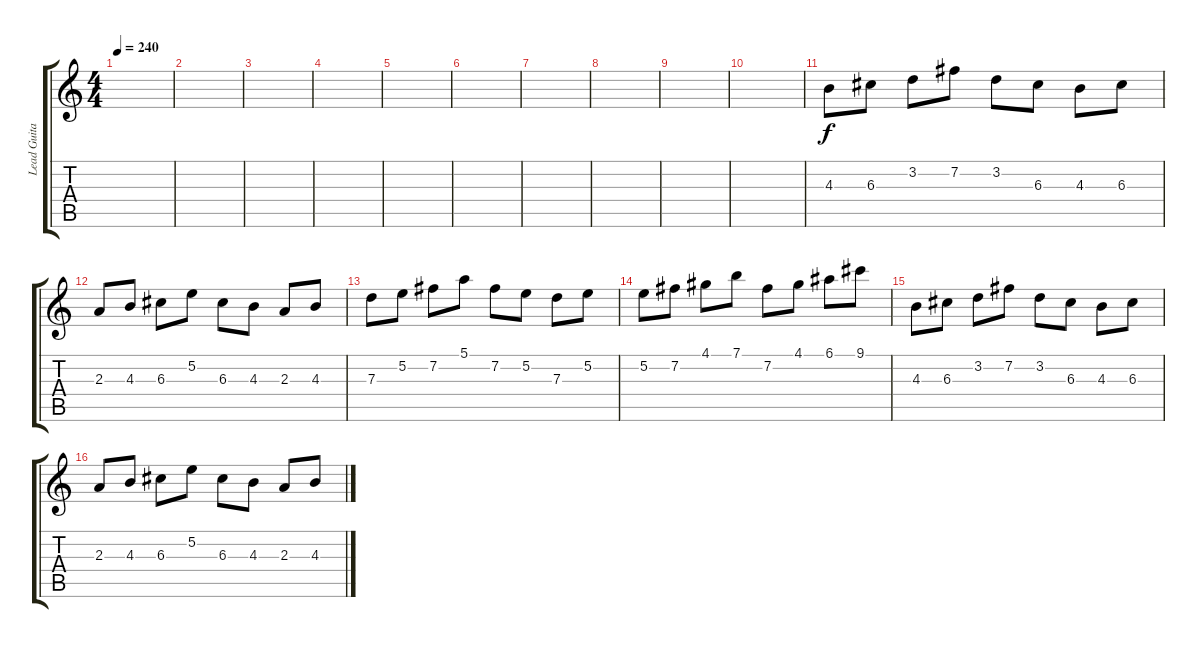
\track ("Lead Guitar" "Lead Guita") {instrument overdrivenguitar}
\staff {score tabs}
\tuning (E4 B3 G3 D3 A2 E2) {hide}
\ts (4 4)
\tempo 240
\clef g2
\ks c
|
|
|
|
|
|
|
|
|
|
4.3.8 6.3.8 3.2.8 7.2.8 3.2.8 6.3.8 4.3.8 6.3.8 |
2.3.8 4.3.8 6.3.8 5.2.8 6.3.8 4.3.8 2.3.8 4.3.8 |
7.3.8 5.2.8 7.2.8 5.1.8 7.2.8 5.2.8 7.3.8 5.2.8 |
5.2.8 7.2.8 4.1.8 7.1.8 7.2.8 4.1.8 6.1.8 9.1.8 |
4.3.8 6.3.8 3.2.8 7.2.8 3.2.8 6.3.8 4.3.8 6.3.8 |
2.3.8 4.3.8 6.3.8 5.2.8 6.3.8 4.3.8 2.3.8 4.3.8
